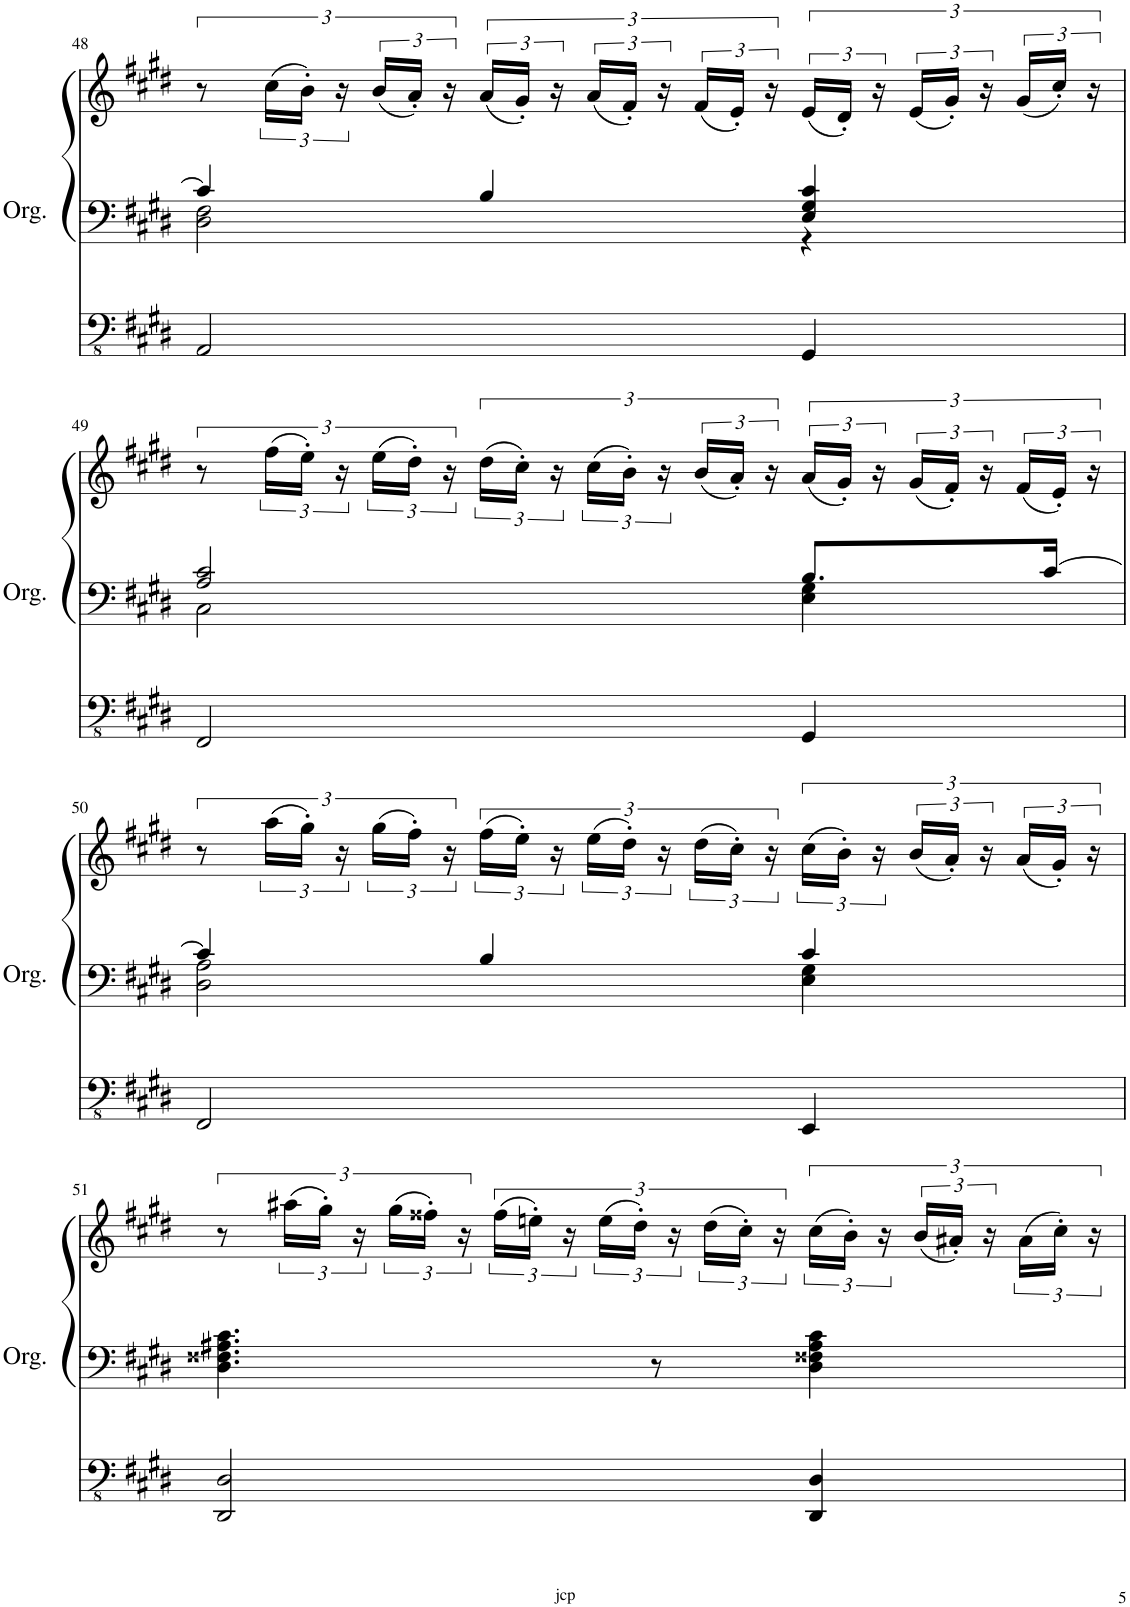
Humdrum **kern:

**kern	**kern	**kern
*part1	*part1	*part1
*staff3	*staff2	*staff1
*I"Orgue à tuyaux	*	*
*I'Org.	*	*
!!LO:PB:g=z
*clefFv4	*clefF4	*clefG2
*k[f#c#g#d#]	*k[f#c#g#d#]	*k[f#c#g#d#]
*M3/4	*M3/4	*M3/4
=48	=48	=48
*	*^	*
2AAA/	4c#/]	2D#\ 2F#\	12r
.	.	.	(36cc#\LL
.	.	.	36b'\JJ)
.	.	.	36r
.	.	.	(36b/LL
.	.	.	36a'/JJ)
.	.	.	36r
.	4B/	.	(36a/LL
.	.	.	36g#'/JJ)
.	.	.	36r
.	.	.	(36a/LL
.	.	.	36f#'/JJ)
.	.	.	36r
.	.	.	(36f#/LL
.	.	.	36e'/JJ)
.	.	.	36r
4GGG#/	4E/ 4G#/ 4c#/	4r	(36e/LL
.	.	.	36d#'/JJ)
.	.	.	36r
.	.	.	(36e/LL
.	.	.	36g#'/JJ)
.	.	.	36r
.	.	.	(36g#/LL
.	.	.	36cc#'/JJ)
.	.	.	36r
!!LO:LB:g=z
=49	=49	=49	=49
2FFF#/	2A/ 2c#/	2C#\	12r
.	.	.	(36ff#\LL
.	.	.	36ee'\JJ)
.	.	.	36r
.	.	.	(36ee\LL
.	.	.	36dd#'\JJ)
.	.	.	36r
.	.	.	(36dd#\LL
.	.	.	36cc#'\JJ)
.	.	.	36r
.	.	.	(36cc#\LL
.	.	.	36b'\JJ)
.	.	.	36r
.	.	.	(36b/LL
.	.	.	36a'/JJ)
.	.	.	36r
4GGG#/	8.B/L	4E\ 4G#\	(36a/LL
.	.	.	36g#'/JJ)
.	.	.	36r
.	.	.	(36g#/LL
.	.	.	36f#'/JJ)
.	.	.	36r
.	.	.	(36f#/LL
.	[16c#/Jk	.	.
.	.	.	36e'/JJ)
.	.	.	36r
!!LO:LB:g=z
=50	=50	=50	=50
2FFF#/	4c#/]	2D#\ 2A\	12r
.	.	.	(36aa\LL
.	.	.	36gg#'\JJ)
.	.	.	36r
.	.	.	(36gg#\LL
.	.	.	36ff#'\JJ)
.	.	.	36r
.	4B/	.	(36ff#\LL
.	.	.	36ee'\JJ)
.	.	.	36r
.	.	.	(36ee\LL
.	.	.	36dd#'\JJ)
.	.	.	36r
.	.	.	(36dd#\LL
.	.	.	36cc#'\JJ)
.	.	.	36r
4EEE/	4c#/	4E\ 4G#\	(36cc#\LL
.	.	.	36b'\JJ)
.	.	.	36r
.	.	.	(36b/LL
.	.	.	36a'/JJ)
.	.	.	36r
.	.	.	(36a/LL
.	.	.	36g#'/JJ)
.	.	.	36r
*	*v	*v	*
!!LO:LB:g=z
=51	=51	=51
2DDD#/ 2DD#/	4.D#\ 4.F##X\ 4.A#X\ 4.c#\	12r
.	.	(36aa#X\LL
.	.	36gg#'\JJ)
.	.	36r
.	.	(36gg#\LL
.	.	36ff##X'\JJ)
.	.	36r
.	.	(36ff##\LL
.	.	36een'\JJ)
.	.	36r
.	.	(36ee\LL
.	.	36dd#'\JJ)
.	8r	.
.	.	36r
.	.	(36dd#\LL
.	.	36cc#'\JJ)
.	.	36r
4DDD#/ 4DD#/	4D#\ 4F##X\ 4A#\ 4c#\	(36cc#\LL
.	.	36b'\JJ)
.	.	36r
.	.	(36b/LL
.	.	36a#X'/JJ)
.	.	36r
.	.	(36a#\LL
.	.	36cc#'\JJ)
.	.	36r
=	=	=
*-	*-	*-
